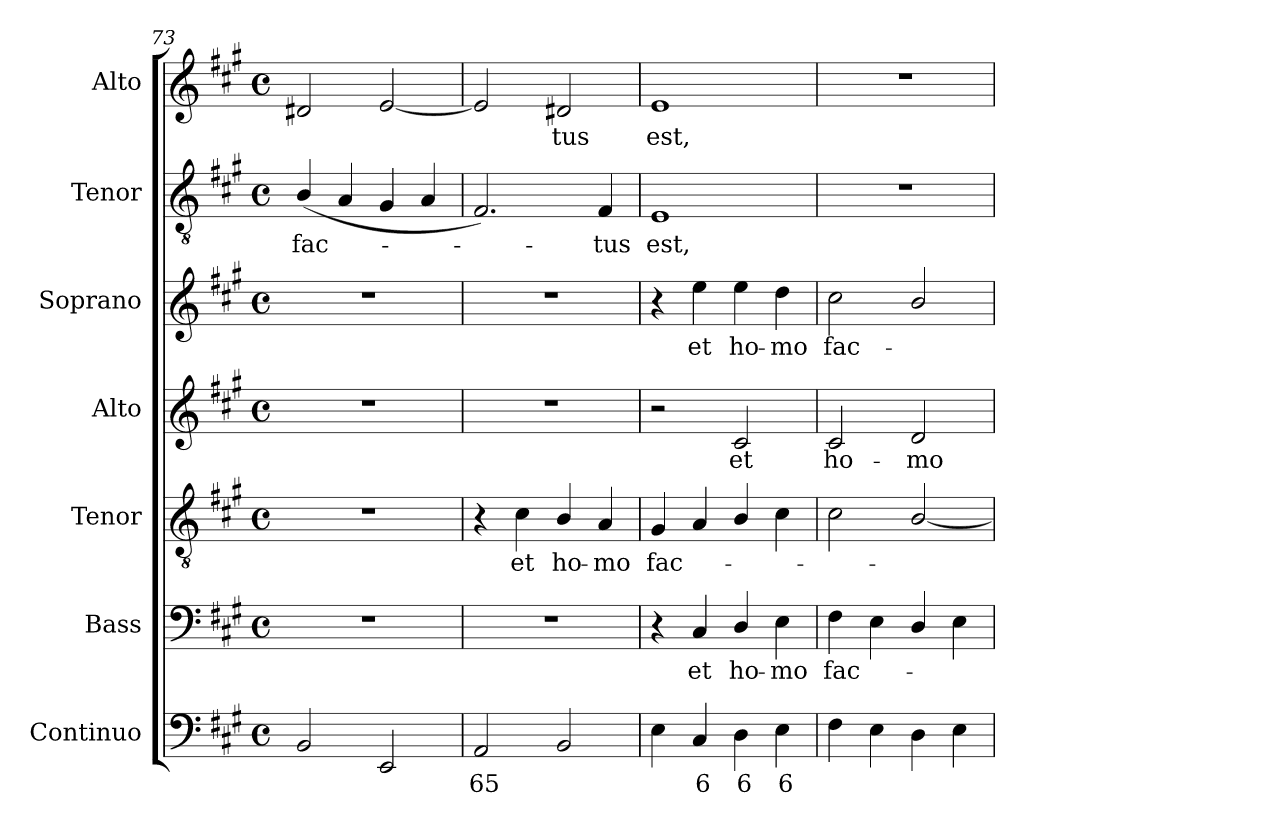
**kern	**text	**kern	**text	**kern	**text	**kern	**text	**kern	**text	**kern	**text	**kern	**text
*part7	*part7	*part6	*part6	*part5	*part5	*part4	*part4	*part3	*part3	*part2	*part2	*part1	*part1
*staff7	*staff7	*staff6	*staff6	*staff5	*staff5	*staff4	*staff4	*staff3	*staff3	*staff2	*staff2	*staff1	*staff1
*I"Continuo	*	*I"Bass	*	*I"Tenor	*	*I"Alto	*	*I"Soprano	*	*I"Tenor	*	*I"Alto	*
*I'Cont.	*	*I'B.	*	*I'T.	*	*I'A.	*	*I'S.	*	*I'T.	*	*I'A.	*
!!LO:PB:g=z
*clefF4	*	*clefF4	*	*clefGv2	*	*clefG2	*	*clefG2	*	*clefGv2	*	*clefG2	*
*	*	*	*	*ITrd7c12	*	*	*	*	*	*ITrd7c12	*	*	*
*k[f#c#g#]	*	*k[f#c#g#]	*	*k[f#c#g#]	*	*k[f#c#g#]	*	*k[f#c#g#]	*	*k[f#c#g#]	*	*k[f#c#g#]	*
*A:	*	*A:	*	*A:	*	*A:	*	*A:	*	*A:	*	*A:	*
*M4/4	*	*M4/4	*	*M4/4	*	*M4/4	*	*M4/4	*	*M4/4	*	*M4/4	*
*met(c)	*	*met(c)	*	*met(c)	*	*met(c)	*	*met(c)	*	*met(c)	*	*met(c)	*
=73	=73	=73	=73	=73	=73	=73	=73	=73	=73	=73	=73	=73	=73
!	!	!	!	!	!	!	!	!	!	!	!LO:LY:b:color=#000000	!	!
2BBi/	.	1r	.	1r	.	1r	.	1r	.	(4BBi/	fac-	2d#Xi/	.
.	.	.	.	.	.	.	.	.	.	4AAi/	.	.	.
2EEi/	.	.	.	.	.	.	.	.	.	4GG#i/	.	[2ei/	.
.	.	.	.	.	.	.	.	.	.	4AAi/	.	.	.
=74	=74	=74	=74	=74	=74	=74	=74	=74	=74	=74	=74	=74	=74
!	!LO:LY:b:color=#000000	!	!	!	!	!	!	!	!	!	!	!	!
2AAi/	65	1r	.	4r	.	1r	.	1r	.	2.FF#i/)	.	2ei/]	.
!	!	!	!	!	!LO:LY:b:color=#000000	!	!	!	!	!	!	!	!
.	.	.	.	4C#i\	et	.	.	.	.	.	.	.	.
!	!	!	!	!	!LO:LY:b:color=#000000	!	!	!	!	!	!	!	!
!	!	!	!	!	!	!	!	!	!	!	!	!	!LO:LY:b:color=#000000
2BBi/	.	.	.	4BBi/	ho-	.	.	.	.	.	.	2d#Xi/	-tus
!	!	!	!	!	!LO:LY:b:color=#000000	!	!	!	!	!	!	!	!
!	!	!	!	!	!	!	!	!	!	!	!LO:LY:b:color=#000000	!	!
.	.	.	.	4AAi/	-mo	.	.	.	.	4FF#i/	-tus	.	.
=75	=75	=75	=75	=75	=75	=75	=75	=75	=75	=75	=75	=75	=75
!	!	!	!	!	!LO:LY:b:color=#000000	!	!	!	!	!	!	!	!
!	!	!	!	!	!	!	!	!	!	!	!LO:LY:b:color=#000000	!	!
!	!	!	!	!	!	!	!	!	!	!	!	!	!LO:LY:b:color=#000000
4Ei\	.	4r	.	4GG#i/	fac-	2r	.	4r	.	1EEi	est,	1ei	est,
!	!LO:LY:b:color=#000000	!	!	!	!	!	!	!	!	!	!	!	!
!	!	!	!LO:LY:b:color=#000000	!	!	!	!	!	!	!	!	!	!
!	!	!	!	!	!	!	!	!	!LO:LY:b:color=#000000	!	!	!	!
4C#i/	6	4C#i/	et	4AAi/	.	.	.	4eei\	et	.	.	.	.
!	!LO:LY:b:color=#000000	!	!	!	!	!	!	!	!	!	!	!	!
!	!	!	!LO:LY:b:color=#000000	!	!	!	!	!	!	!	!	!	!
!	!	!	!	!	!	!	!LO:LY:b:color=#000000	!	!	!	!	!	!
!	!	!	!	!	!	!	!	!	!LO:LY:b:color=#000000	!	!	!	!
4Di\	6	4Di/	ho-	4BBi/	.	2c#i/	et	4eei\	ho-	.	.	.	.
!	!LO:LY:b:color=#000000	!	!	!	!	!	!	!	!	!	!	!	!
!	!	!	!LO:LY:b:color=#000000	!	!	!	!	!	!	!	!	!	!
!	!	!	!	!	!	!	!	!	!LO:LY:b:color=#000000	!	!	!	!
4Ei\	6	4Ei\	-mo	4C#i\	.	.	.	4ddi\	-mo	.	.	.	.
=76	=76	=76	=76	=76	=76	=76	=76	=76	=76	=76	=76	=76	=76
!	!	!	!LO:LY:b:color=#000000	!	!	!	!	!	!	!	!	!	!
!	!	!	!	!	!	!	!LO:LY:b:color=#000000	!	!	!	!	!	!
!	!	!	!	!	!	!	!	!	!LO:LY:b:color=#000000	!	!	!	!
4F#i\	.	4F#i\	fac-	2C#i\	.	2c#i/	ho-	2cc#i\	fac-	1r	.	1r	.
4Ei\	.	4Ei\	.	.	.	.	.	.	.	.	.	.	.
!	!	!	!	!	!	!	!LO:LY:b:color=#000000	!	!	!	!	!	!
4Di\	.	4Di/	.	[2BBi/	.	2di/	-mo	2bi/	.	.	.	.	.
4Ei\	.	4Ei\	.	.	.	.	.	.	.	.	.	.	.
=	=	=	=	=	=	=	=	=	=	=	=	=	=
*-	*-	*-	*-	*-	*-	*-	*-	*-	*-	*-	*-	*-	*-
